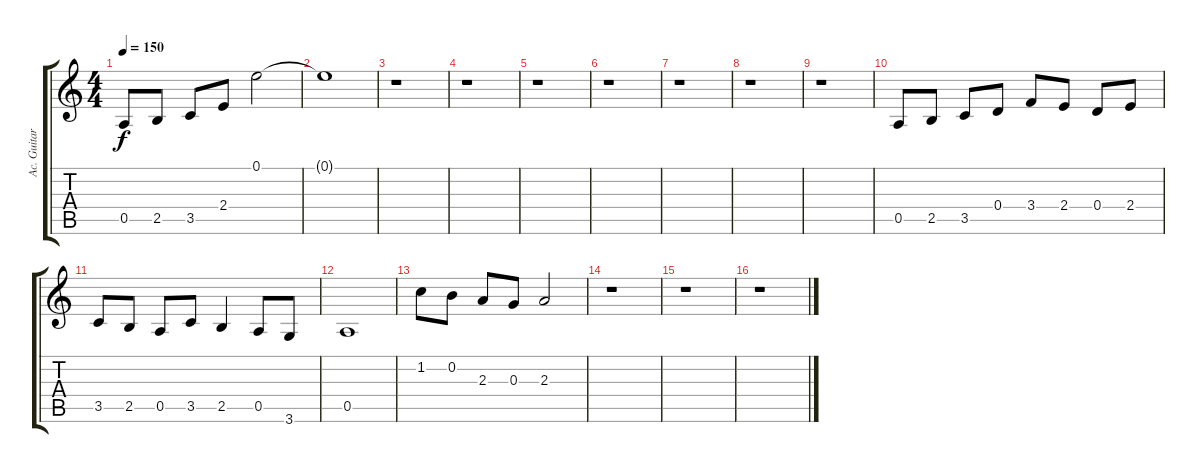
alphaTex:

\track ("Ac. Guitar 1" "Ac. Guitar") {instrument acousticguitarsteel}
\staff {score tabs}
\tuning (E4 B3 G3 D3 A2 E2) {hide}
\ts (4 4)
\tempo 150
\clef g2
\ks c
0.5.8{dy f} 2.5.8 3.5.8 2.4.8 0.1.2 |
0.1{t}.1 |
r.1 |
r.1 |
r.1 |
r.1 |
r.1 |
r.1 |
r.1 |
0.5.8 2.5.8 3.5.8 0.4.8 3.4.8 2.4.8 0.4.8 2.4.8 |
3.5.8 2.5.8 0.5.8 3.5.8 2.5.4 0.5.8 3.6.8 |
0.5.1 |
1.2.8 0.2.8 2.3.8 0.3.8 2.3.2 |
r.1 |
r.1 |
r.1
